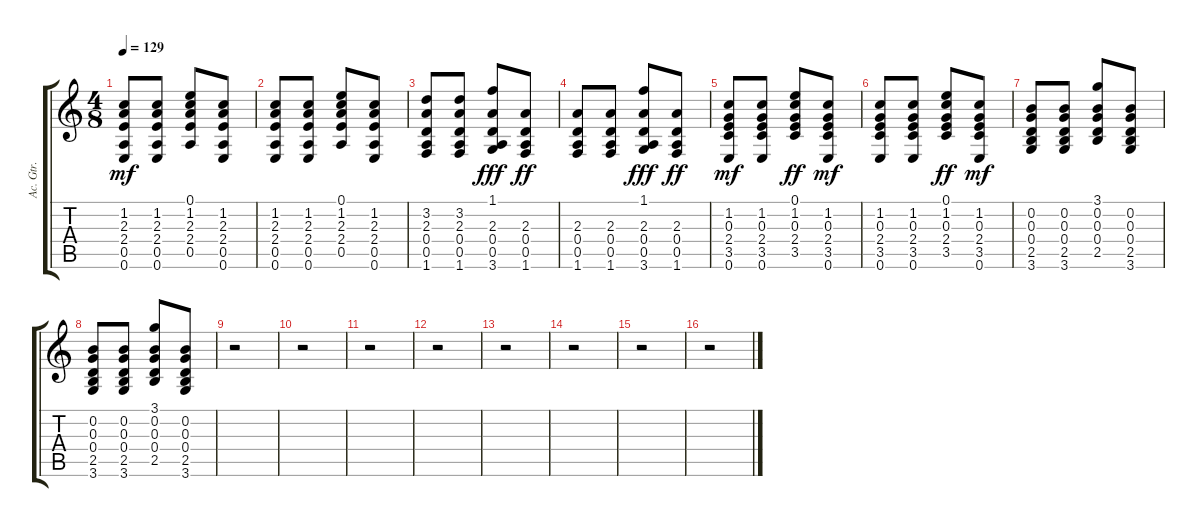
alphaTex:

\track ("Ac. Gtr." "Ac. Gtr.") {instrument acousticguitarsteel}
\staff {score tabs}
\tuning (E4 B3 G3 D3 A2 E2) {hide}
\ts (4 8)
\tempo 129
\clef g2
\ks c
(1.2 2.3 2.4 0.5 0.6).8{dy mf} (1.2 2.3 2.4 0.5 0.6).8 (0.1 1.2 2.3 2.4 0.5).8 (1.2 2.3 2.4 0.5 0.6).8 |
(1.2 2.3 2.4 0.5 0.6).8 (1.2 2.3 2.4 0.5 0.6).8 (0.1 1.2 2.3 2.4 0.5).8 (1.2 2.3 2.4 0.5 0.6).8 |
(3.2 2.3 0.4 0.5 1.6).8 (3.2 2.3 0.4 0.5 1.6).8 (1.1 2.3 0.4 0.5 3.6).8{dy fff} (2.3 0.4 0.5 1.6).8{dy ff} |
(2.3 0.4 0.5 1.6).8 (2.3 0.4 0.5 1.6).8 (1.1 2.3 0.4 0.5 3.6).8{dy fff} (2.3 0.4 0.5 1.6).8{dy ff} |
(1.2 0.3 2.4 3.5 0.6).8{dy mf} (1.2 0.3 2.4 3.5 0.6).8 (0.1 1.2 0.3 2.4 3.5).8{dy ff} (1.2 0.3 2.4 3.5 0.6).8{dy mf} |
(1.2 0.3 2.4 3.5 0.6).8 (1.2 0.3 2.4 3.5 0.6).8 (0.1 1.2 0.3 2.4 3.5).8{dy ff} (1.2 0.3 2.4 3.5 0.6).8{dy mf} |
(0.2 0.3 0.4 2.5 3.6).8 (0.2 0.3 0.4 2.5 3.6).8 (3.1 0.2 0.3 0.4 2.5).8 (0.2 0.3 0.4 2.5 3.6).8 |
(0.2 0.3 0.4 2.5 3.6).8 (0.2 0.3 0.4 2.5 3.6).8 (3.1 0.2 0.3 0.4 2.5).8 (0.2 0.3 0.4 2.5 3.6).8 |
r.2 |
r.2 |
r.2 |
r.2 |
r.2 |
r.2 |
r.2 |
r.2
